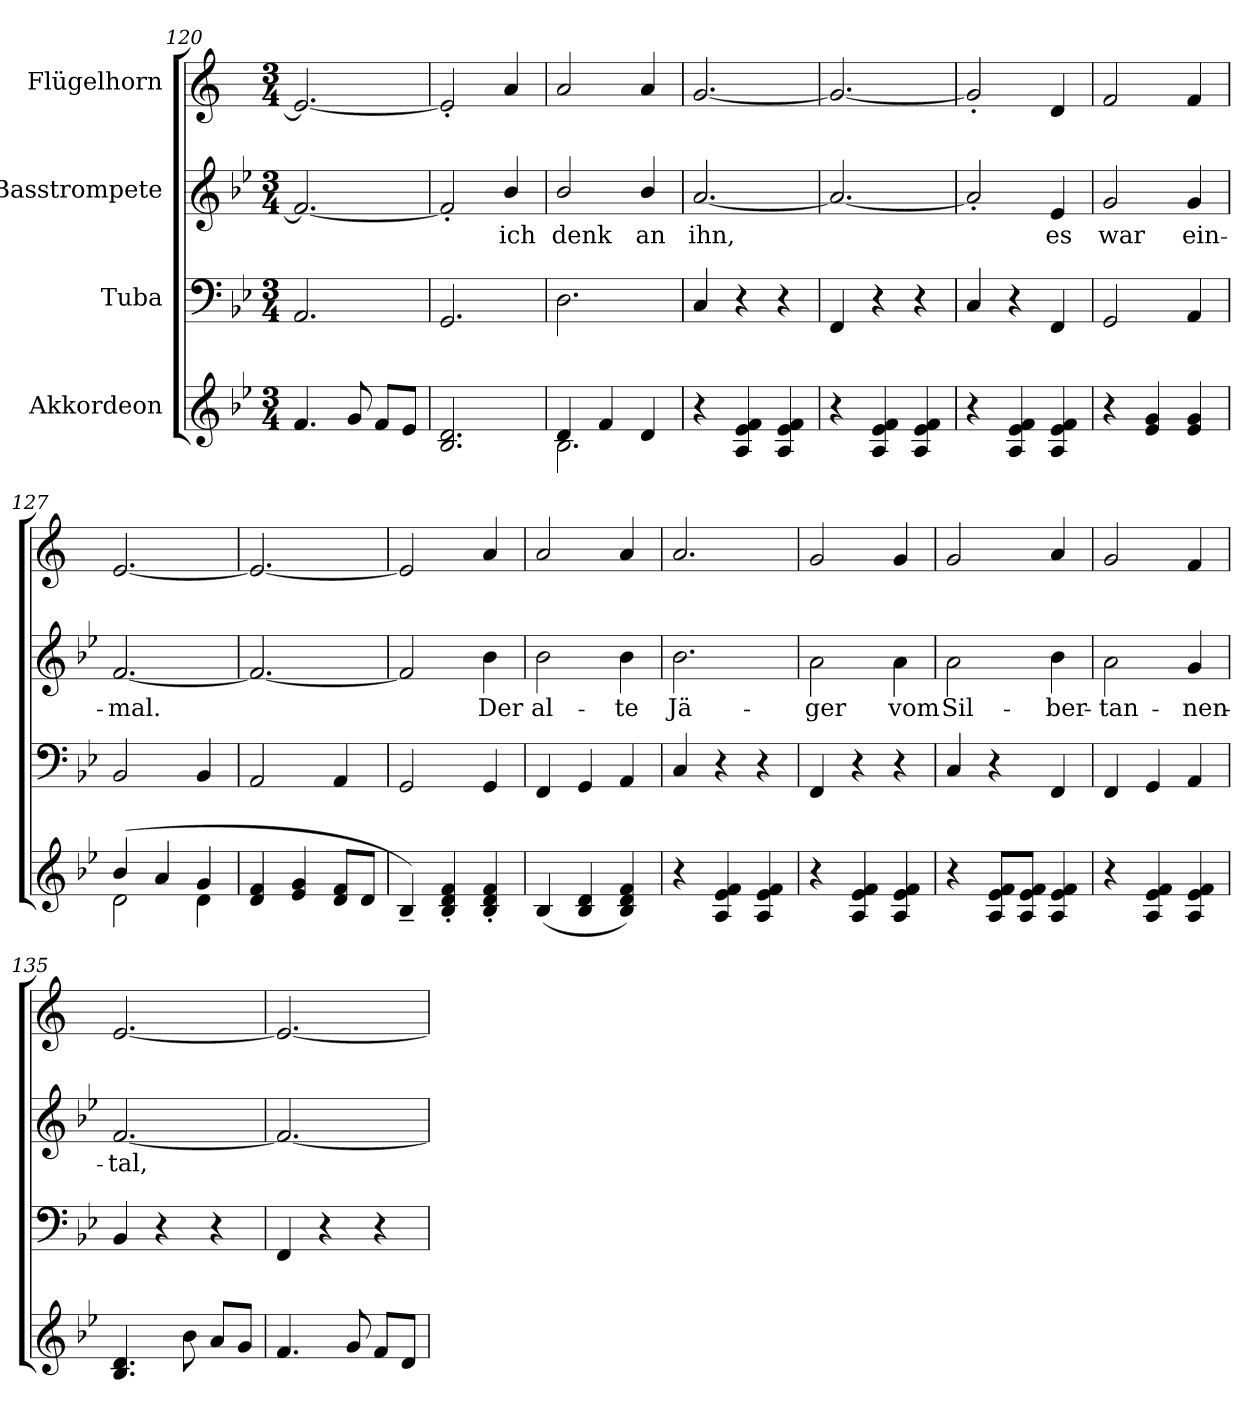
**kern	**kern	**kern	**text	**kern
*part4	*part3	*part2	*part2	*part1
*staff4	*staff3	*staff2	*staff2	*staff1
*I"Akkordeon	*I"Tuba	*I"Basstrompete	*	*I"Flügelhorn
*clefG2	*clefF4	*clefG2	*	*clefG2
*	*	*ITrd8c14	*	*ITrd1c2
*k[b-e-]	*k[b-e-]	*k[b-e-]	*	*k[b-e-]
*B-:	*B-:	*B-:	*	*B-:
*M3/4	*M3/4	*M3/4	*	*M3/4
=120	=120	=120	=120	=120
4.fi/	2.AAi/	2.Fi/_<	.	2.di/_<
8gi/	.	.	.	.
8fi/L	.	.	.	.
8e-i/J	.	.	.	.
=121	=121	=121	=121	=121
2.B-i/ 2.di	2.GGi/	2F'i/]	.	2d'i/]
!	!	!	!LO:LY:b:color=#000000	!
.	.	4B-i/	ich	4gi/
=122	=122	=122	=122	=122
*^	*	*	*	*
!	!	!	!	!LO:LY:b:color=#000000	!
4di/	2.B-i\	2.Di\	2B-i/	denk	2gi/
4fi/	.	.	.	.	.
!	!	!	!	!LO:LY:b:color=#000000	!
4di/	.	.	4B-i/	an	4gi/
*v	*v	*	*	*	*
=123	=123	=123	=123	=123
!	!	!	!LO:LY:b:color=#000000	!
4r	4Ci/	[<2.Ai/	ihn,	[<2.fi/
4Ai/ 4e-i 4fi	4r	.	.	.
4Ai/ 4e-i 4fi	4r	.	.	.
=124	=124	=124	=124	=124
4r	4FFi/	2.Ai/_<	.	2.fi/_<
4Ai/ 4e-i 4fi	4r	.	.	.
4Ai/ 4e-i 4fi	4r	.	.	.
=125	=125	=125	=125	=125
4r	4Ci/	2A'i/]	.	2f'i/]
4Ai/ 4e-i 4fi	4r	.	.	.
!	!	!	!LO:LY:b:color=#000000	!
4Ai/ 4e-i 4fi	4FFi/	4E-i/	es	4ci/
=126	=126	=126	=126	=126
!	!	!	!LO:LY:b:color=#000000	!
4r	2GGi/	2Gi/	war	2e-i/
4e-i/ 4gi	.	.	.	.
!	!	!	!LO:LY:b:color=#000000	!
4e-i/ 4gi	4AAi/	4Gi/	ein-	4e-i/
=127	=127	=127	=127	=127
*^	*	*	*	*
!	!	!	!	!LO:LY:b:color=#000000	!
(4b-i/	2di\	2BB-i/	[<2.Fi/	-mal.	[<2.di/
4ai/	.	.	.	.	.
4gi/	4di\	4BB-i/	.	.	.
*v	*v	*	*	*	*
=128	=128	=128	=128	=128
4di/ 4fi	2AAi/	2.Fi/_<	.	2.di/_<
4e-i/ 4gi	.	.	.	.
8di/ 8fiL	4AAi/	.	.	.
8di/J	.	.	.	.
!!LO:LB:g=z
=129	=129	=129	=129	=129
4B-~i/)	2GGi/	2Fi/]	.	2di/]
4B-i/' 4di' 4fi'	.	.	.	.
!	!	!	!LO:LY:b:color=#000000	!
4B-i/' 4di' 4fi'	4GGi/	4B-i\	Der	4gi/
=130	=130	=130	=130	=130
!	!	!	!LO:LY:b:color=#000000	!
(4B-i/	4FFi/	2B-i\	al-	2gi/
4B-i/ 4di	4GGi/	.	.	.
!	!	!	!LO:LY:b:color=#000000	!
4B-i/ 4di 4fi)	4AAi/	4B-i\	-te	4gi/
=131	=131	=131	=131	=131
!	!	!	!LO:LY:b:color=#000000	!
4r	4Ci/	2.B-i\	Jä-	2.gi/
4Ai/ 4e-i 4fi	4r	.	.	.
4Ai/ 4e-i 4fi	4r	.	.	.
=132	=132	=132	=132	=132
!	!	!	!LO:LY:b:color=#000000	!
4r	4FFi/	2Ai\	-ger	2fi/
4Ai/ 4e-i 4fi	4r	.	.	.
!	!	!	!LO:LY:b:color=#000000	!
4Ai/ 4e-i 4fi	4r	4Ai\	vom	4fi/
=133	=133	=133	=133	=133
!	!	!	!LO:LY:b:color=#000000	!
4r	4Ci/	2Ai\	Sil-	2fi/
8Ai/ 8e-i 8fiL	4r	.	.	.
8Ai/ 8e-i 8fiJ	.	.	.	.
!	!	!	!LO:LY:b:color=#000000	!
4Ai/ 4e-i 4fi	4FFi/	4B-i\	-ber-	4gi/
=134	=134	=134	=134	=134
!	!	!	!LO:LY:b:color=#000000	!
4r	4FFi/	2Ai\	-tan-	2fi/
4Ai/ 4e-i 4fi	4GGi/	.	.	.
!	!	!	!LO:LY:b:color=#000000	!
4Ai/ 4e-i 4fi	4AAi/	4Gi/	-nen-	4e-i/
=135	=135	=135	=135	=135
!	!	!	!LO:LY:b:color=#000000	!
4.B-i/ 4.di	4BB-i/	[<2.Fi/	-tal,	[<2.di/
.	4r	.	.	.
8b-i\	.	.	.	.
8ai/L	4r	.	.	.
8gi/J	.	.	.	.
=136	=136	=136	=136	=136
4.fi/	4FFi/	2.Fi/_<	.	2.di/_<
.	4r	.	.	.
8gi/	.	.	.	.
8fi/L	4r	.	.	.
8di/J	.	.	.	.
=	=	=	=	=
*-	*-	*-	*-	*-
